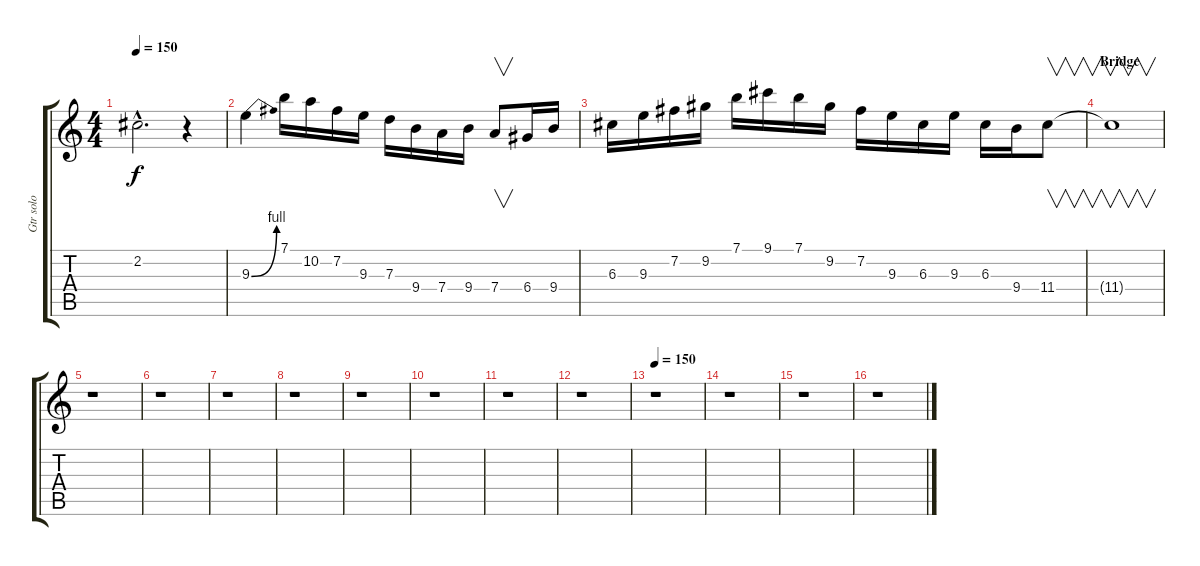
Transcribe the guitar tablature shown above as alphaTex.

\track ("Gtr solo" "Gtr solo") {instrument distortionguitar}
\staff {score tabs}
\tuning (E4 B3 G3 D3 A2 E2) {hide}
\ts (4 4)
\tempo 150
\clef g2
\ks c
2.2{hac t}.2{d dy f} r.4 |
9.3{be (bend 0 0 60 4)}.4 7.1.16 10.2.16 7.2.16 9.3.16 7.3.16 9.4.16 7.4.16 9.4.16 7.4.8{v} 6.4.16 9.4.16 |
6.3.16 9.3.16 7.2.16 9.2.16 7.1.16 9.1.16 7.1.16 9.2.16 7.2.16 9.3.16 6.3.16 9.3.16 6.3.16 9.4.16 11.4.8{v} |
\section ("" "Bridge")
11.4{t}.1{v} |
r.1 |
r.1 |
r.1 |
r.1 |
r.1 |
r.1 |
r.1 |
r.1 |
\tempo 150
r.1 |
r.1 |
r.1 |
r.1
